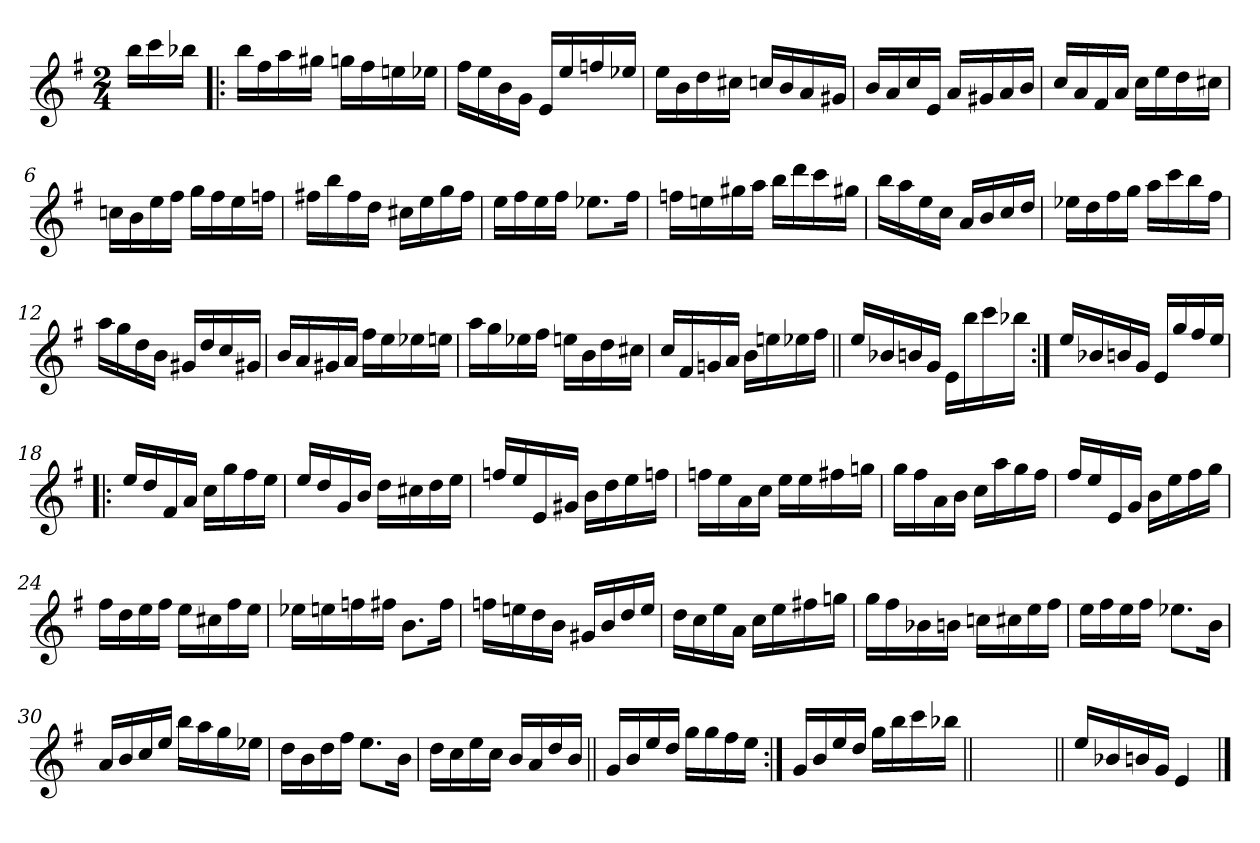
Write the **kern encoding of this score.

**kern
*part1
*staff1
*clefG2
*k[f#]
*G:
*M2/4
=
16bb\LL
16ccc\
16bb-X\JJ
=1!|:
16bb\LL
16ff#\
16aa\
16gg#X\JJ
16ggn\LL
16ff#\
16een\
16ee-X\JJ
=2
16ff#\LL
16ee\
16b\
16g\JJ
16e/LL
16ee/
16ffn/
16ee-X/JJ
=3
16ee\LL
16b\
16dd\
16cc#X\JJ
16ccn/LL
16b/
16a/
16g#X/JJ
=4
16b/LL
16a/
16cc/
16e/JJ
16a/LL
16g#X/
16a/
16b/JJ
!!LO:LB:g=z
=5
16cc/LL
16a/
16f#/
16a/JJ
16cc\LL
16ee\
16dd\
16cc#X\JJ
=6
16ccn\LL
16b\
16ee\
16ff#\JJ
16gg\LL
16ff#\
16ee\
16ffn\JJ
=7
16ff#X\LL
16bb\
16ff#\
16dd\JJ
16cc#X\LL
16ee\
16gg\
16ff#\JJ
=8
16ee\LL
16ff#\
16ee\
16ff#\JJ
8.ee-X\L
16ff#\Jk
!!LO:LB:g=z
=9
16ffn\LL
16een\
16gg#X\
16aa\JJ
16bb\LL
16ddd\
16ccc\
16gg#X\JJ
=10
16bb\LL
16aa\
16ee\
16cc\JJ
16a/LL
16b/
16cc/
16dd/JJ
=11
16ee-X\LL
16dd\
16ff#\
16gg\JJ
16aa\LL
16ccc\
16bb\
16ff#\JJ
=12
16aa\LL
16gg\
16dd\
16b\JJ
16g#X/LL
16dd/
16cc/
16g#X/JJ
!!LO:LB:g=z
=13
16b/LL
16a/
16g#X/
16a/JJ
16ff#\LL
16ee\
16ee-X\
16een\JJ
=14
16aa\LL
16gg\
16ee-X\
16ff#\JJ
16een\LL
16b\
16dd\
16cc#X\JJ
=15
16cc/LL
16f#/
16gn/
16a/JJ
16b\LL
16een\
16ee-X\
16ff#\JJ
=16||
16ee/LL
16b-X/
16bn/
16g/JJ
16e\LL
16bb\
16ccc\
16bb-X\JJ
!!LO:LB:g=z
=17:|!
16ee/LL
16b-X/
16bn/
16g/JJ
16e/LL
16gg/
16ff#/
16ee/JJ
=18!|:
16ee/LL
16dd/
16f#/
16a/JJ
16cc\LL
16gg\
16ff#\
16ee\JJ
=19
16ee/LL
16dd/
16g/
16b/JJ
16dd\LL
16cc#X\
16dd\
16ee\JJ
=20
16ffn/LL
16ee/
16e/
16g#X/JJ
16b\LL
16dd\
16ee\
16ffn\JJ
!!LO:LB:g=z
=21
16ffn\LL
16ee\
16a\
16cc\JJ
16ee\LL
16ee\
16ff#X\
16ggn\JJ
=22
16gg\LL
16ff#\
16a\
16b\JJ
16cc\LL
16aa\
16gg\
16ff#\JJ
=23
16ff#/LL
16ee/
16e/
16g/JJ
16b\LL
16ee\
16ff#\
16gg\JJ
=24
16ff#\LL
16dd\
16ee\
16ff#\JJ
16ee\LL
16cc#X\
16ff#\
16ee\JJ
!!LO:LB:g=z
=25
16ee-X\LL
16een\
16ffn\
16ff#X\JJ
8.b\L
16ff#\Jk
=26
16ffn\LL
16een\
16dd\
16b\JJ
16g#X/LL
16b/
16dd/
16ee/JJ
=27
16dd\LL
16cc\
16ee\
16a\JJ
16cc\LL
16ee\
16ff#X\
16ggn\JJ
=28
16gg\LL
16ff#\
16b-X\
16bn\JJ
16ccn\LL
16cc#X\
16ee\
16ff#\JJ
!!LO:LB:g=z
=29
16ee\LL
16ff#\
16ee\
16ff#\JJ
8.ee-X\L
16b\Jk
=30
16a/LL
16b/
16cc/
16ee/JJ
16bb\LL
16aa\
16gg\
16ee-X\JJ
=31
16dd\LL
16b\
16dd\
16ff#\JJ
8.ee\L
16b\Jk
=32
16dd\LL
16cc\
16ee\
16cc\JJ
16b/LL
16a/
16dd/
16b/JJ
!!LO:LB:g=z
=33||
16g/LL
16b/
16ee/
16dd/JJ
16gg\LL
16gg\
16ff#\
16ee\JJ
=34:|!
16g/LL
16b/
16ee/
16dd/JJ
16gg\LL
16bb\
16ccc\
16bb-X\JJ
=35||
2ryy
=36||
16ee/LL
16b-X/
16bn/
16g/JJ
4e/
==
*-
